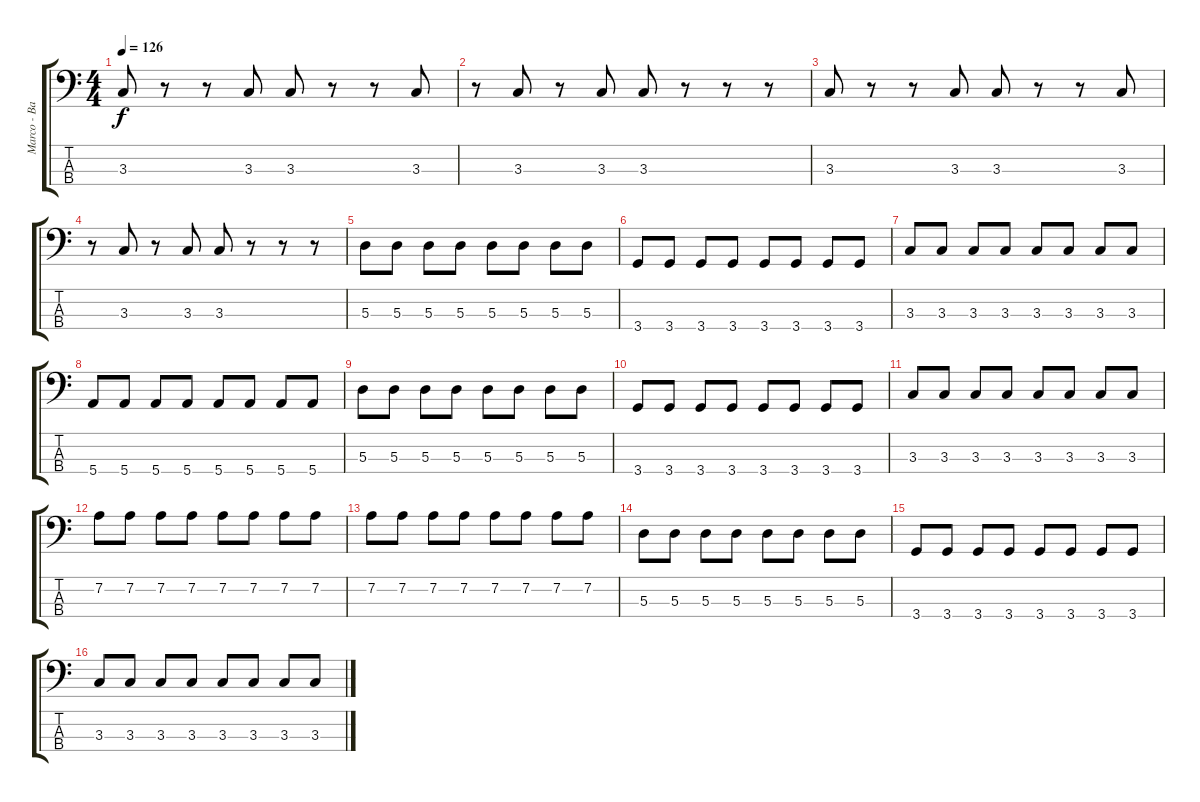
\track ("Marco - Basse" "Marco - Ba") {instrument electricbassfinger}
\staff {score tabs}
\tuning (G2 D2 A1 E1) {hide}
\ts (4 4)
\tempo 126
\clef f4
\ks c
3.3.8{dy f} r.8 r.8 3.3.8 3.3.8 r.8 r.8 3.3.8 |
r.8 3.3.8 r.8 3.3.8 3.3.8 r.8 r.8 r.8 |
3.3.8 r.8 r.8 3.3.8 3.3.8 r.8 r.8 3.3.8 |
r.8 3.3.8 r.8 3.3.8 3.3.8 r.8 r.8 r.8 |
5.3.8 5.3.8 5.3.8 5.3.8 5.3.8 5.3.8 5.3.8 5.3.8 |
3.4.8 3.4.8 3.4.8 3.4.8 3.4.8 3.4.8 3.4.8 3.4.8 |
3.3.8 3.3.8 3.3.8 3.3.8 3.3.8 3.3.8 3.3.8 3.3.8 |
5.4.8 5.4.8 5.4.8 5.4.8 5.4.8 5.4.8 5.4.8 5.4.8 |
5.3.8 5.3.8 5.3.8 5.3.8 5.3.8 5.3.8 5.3.8 5.3.8 |
3.4.8 3.4.8 3.4.8 3.4.8 3.4.8 3.4.8 3.4.8 3.4.8 |
3.3.8 3.3.8 3.3.8 3.3.8 3.3.8 3.3.8 3.3.8 3.3.8 |
7.2.8 7.2.8 7.2.8 7.2.8 7.2.8 7.2.8 7.2.8 7.2.8 |
7.2.8 7.2.8 7.2.8 7.2.8 7.2.8 7.2.8 7.2.8 7.2.8 |
5.3.8 5.3.8 5.3.8 5.3.8 5.3.8 5.3.8 5.3.8 5.3.8 |
3.4.8 3.4.8 3.4.8 3.4.8 3.4.8 3.4.8 3.4.8 3.4.8 |
3.3.8 3.3.8 3.3.8 3.3.8 3.3.8 3.3.8 3.3.8 3.3.8
